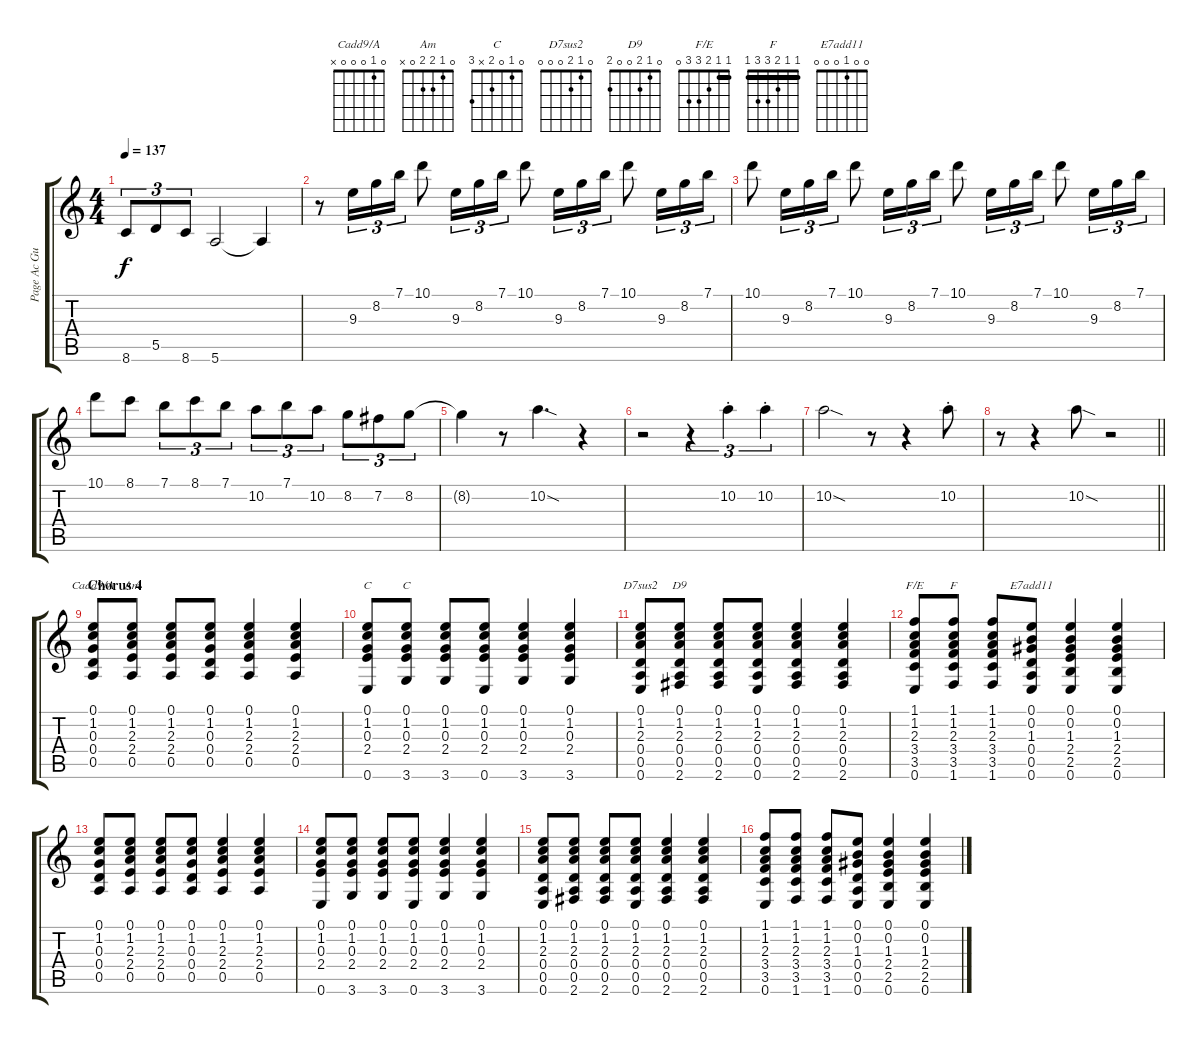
\track ("Page Ac Guitar Picked" "Page Ac Gu") {instrument acousticguitarsteel}
\staff {score tabs}
\tuning (E4 B3 G3 D3 A2 E2) {hide}
\chord ("Cadd9/A" 0 1 0 0 0 x)
\chord ("Am" 0 1 2 2 0 x)
\chord ("C" 0 1 0 2 x 0)
\chord ("C" 0 1 0 2 x 3)
\chord ("D7sus2" 0 1 2 0 0 0)
\chord ("D9" 0 1 2 0 0 2)
\chord ("F/E" 1 1 2 3 3 0) {barre 1}
\chord ("F" 1 1 2 3 3 1) {barre 1}
\chord ("E7add11" 0 0 1 0 0 0)
\ts (4 4)
\tempo 137
\clef g2
\ks aminor
8.6.8{tu (3 2) dy f} 5.5.8{tu (3 2)} 8.6.8{tu (3 2)} 5.6.2 5.6{t}.4 |
r.8 9.3.16{tu (3 2)} 8.2.16{tu (3 2)} 7.1.16{tu (3 2)} 10.1.8 9.3.16{tu (3 2)} 8.2.16{tu (3 2)} 7.1.16{tu (3 2)} 10.1.8 9.3.16{tu (3 2)} 8.2.16{tu (3 2)} 7.1.16{tu (3 2)} 10.1.8 9.3.16{tu (3 2)} 8.2.16{tu (3 2)} 7.1.16{tu (3 2)} |
\ks c
10.1.8 9.3.16{tu (3 2)} 8.2.16{tu (3 2)} 7.1.16{tu (3 2)} 10.1.8 9.3.16{tu (3 2)} 8.2.16{tu (3 2)} 7.1.16{tu (3 2)} 10.1.8 9.3.16{tu (3 2)} 8.2.16{tu (3 2)} 7.1.16{tu (3 2)} 10.1.8 9.3.16{tu (3 2)} 8.2.16{tu (3 2)} 7.1.16{tu (3 2)} |
10.1.8 8.1.8 7.1.8{tu (3 2)} 8.1.8{tu (3 2)} 7.1.8{tu (3 2)} 10.2.8{tu (3 2)} 7.1.8{tu (3 2)} 10.2.8{tu (3 2)} 8.2.8{tu (3 2)} 7.2.8{tu (3 2)} 8.2.8{tu (3 2)} |
\ks aminor
8.2{t}.4 r.8 10.2{sod}.4{d} r.4 |
r.2 r.4{tu (3 2)} 10.2{st}.4{tu (3 2)} 10.2{st}.4{tu (3 2)} |
10.2{sod}.2 r.8 r.4 10.2{st}.8 |
\barLineRight lightlight
r.8 r.4 10.2{sod}.8 r.2 |
\section ("" "Chorus 4")
(0.1 1.2 0.3 0.4 0.5).8{ch "Cadd9/A"} (0.1 1.2 2.3 2.4 0.5).8{ch "Am"} (0.1 1.2 2.3 2.4 0.5).8 (0.1 1.2 0.3 0.4 0.5).8 (0.1 1.2 2.3 2.4 0.5).4 (0.1 1.2 2.3 2.4 0.5).4 |
(0.1 1.2 0.3 2.4 0.6).8{ch "C"} (0.1 1.2 0.3 2.4 3.6).8{ch "C"} (0.1 1.2 0.3 2.4 3.6).8 (0.1 1.2 0.3 2.4 0.6).8 (0.1 1.2 0.3 2.4 3.6).4 (0.1 1.2 0.3 2.4 3.6).4 |
(0.1 1.2 2.3 0.4 0.5 0.6).8{ch "D7sus2"} (0.1 1.2 2.3 0.4 0.5 2.6).8{ch "D9"} (0.1 1.2 2.3 0.4 0.5 2.6).8 (0.1 1.2 2.3 0.4 0.5 0.6).8 (0.1 1.2 2.3 0.4 0.5 2.6).4 (0.1 1.2 2.3 0.4 0.5 2.6).4 |
(1.1 1.2 2.3 3.4 3.5 0.6).8{ch "F/E"} (1.1 1.2 2.3 3.4 3.5 1.6).8{ch "F"} (1.1 1.2 2.3 3.4 3.5 1.6).8 (0.1 0.2 1.3 0.4 0.5 0.6).8{ch "E7add11"} (0.1 0.2 1.3 2.4 2.5 0.6).4 (0.1 0.2 1.3 2.4 2.5 0.6).4 |
(0.1 1.2 0.3 0.4 0.5).8 (0.1 1.2 2.3 2.4 0.5).8 (0.1 1.2 2.3 2.4 0.5).8 (0.1 1.2 0.3 0.4 0.5).8 (0.1 1.2 2.3 2.4 0.5).4 (0.1 1.2 2.3 2.4 0.5).4 |
(0.1 1.2 0.3 2.4 0.6).8 (0.1 1.2 0.3 2.4 3.6).8 (0.1 1.2 0.3 2.4 3.6).8 (0.1 1.2 0.3 2.4 0.6).8 (0.1 1.2 0.3 2.4 3.6).4 (0.1 1.2 0.3 2.4 3.6).4 |
(0.1 1.2 2.3 0.4 0.5 0.6).8 (0.1 1.2 2.3 0.4 0.5 2.6).8 (0.1 1.2 2.3 0.4 0.5 2.6).8 (0.1 1.2 2.3 0.4 0.5 0.6).8 (0.1 1.2 2.3 0.4 0.5 2.6).4 (0.1 1.2 2.3 0.4 0.5 2.6).4 |
(1.1 1.2 2.3 3.4 3.5 0.6).8 (1.1 1.2 2.3 3.4 3.5 1.6).8 (1.1 1.2 2.3 3.4 3.5 1.6).8 (0.1 0.2 1.3 0.4 0.5 0.6).8 (0.1 0.2 1.3 2.4 2.5 0.6).4 (0.1 0.2 1.3 2.4 2.5 0.6).4
